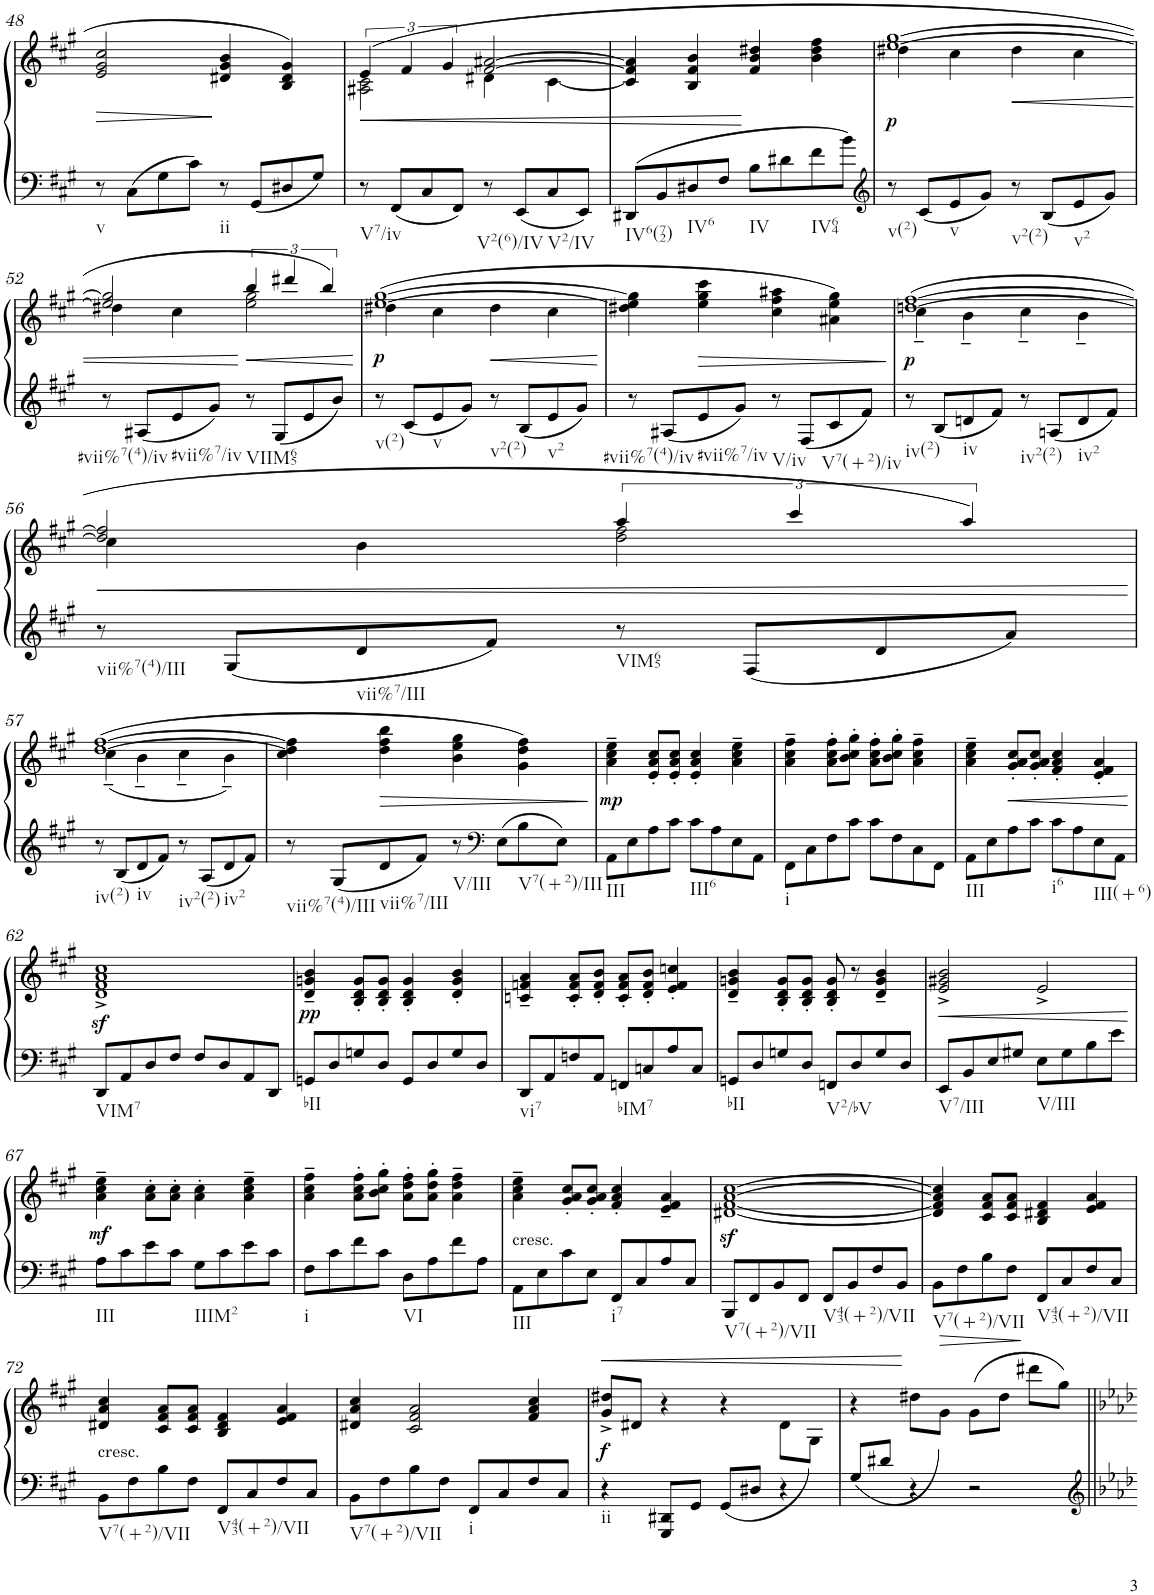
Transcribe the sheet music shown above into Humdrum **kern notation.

**kern	**kern	**dynam
*part1	*part1	*part1
*staff2	*staff1	*staff1/2
*I"Piano	*	*
*I'Pno.	*	*
!!LO:PB:g=z
*clefF4	*clefG2	*
*k[f#c#g#]	*k[f#c#g#]	*
*M4/4	*M4/4	*
*met(c)	*met(c)	*
=48	=48	=48
!LO:TX:b:t=v	!	!
!	!	!LO:HP:b
8r	2e/ 2g#/ 2cc#/	>
8C#\L	.	.
8G#\	.	.
8c#\J	.	.
!LO:TX:b:t=ii	!	!
8r	4d#X/ 4g#/ 4b/	.
8GG#/L	.	.
8D#X/	4B/ 4d#/ 4g#/	.
8G#/J	.	.
=49	=49	=49
!LO:TX:b:t=V7/iv	!	!
!	!	!LO:HP:b
*	*^	*
8r	(6e/	2A#X\ 2c#\	<
8FF#/L	.	.	.
.	6f#/	.	.
8C#/	.	.	.
.	6g#/	.	.
8FF#/J	.	.	.
!LO:TX:b:t=V2(6)/IV	!	!	!
8r	[2f#/ [2a#X/	4d#X\	.
8EE/L	.	.	.
!LO:TX:b:t=V2/IV	!	!	!
8C#/	.	[4c#\	.
8EE/J	.	.	.
*	*v	*v	*
=50	=50	=50
!LO:TX:b:t=IV6(72)	!	!
8DD#X/L	4c#/] 4f#/] 4a#/]	.
8BB/	.	.
!LO:TX:b:t=IV6	!	!
8D#X/	4B/ 4f#/ 4b/	.
8F#/J	.	.
!LO:TX:b:t=IV	!	!
8B\L	4f#/ 4b/ 4dd#X/	]
8d#X\	.	.
!LO:TX:b:t=IV64	!	!
8f#\	4b\ 4dd#\ 4ff#\	.
8b\J	.	.
=51	=51	=51
*clefG2	*	*
*	*^	*
!LO:TX:b:t=v(2)	!	!	!
!	!	!	!LO:DY:b
8r	[1ee [1gg#	4dd#X\	p
8c#/L	.	.	.
!LO:TX:b:t=v	!	!	!
8e/	.	4cc#\	.
8g#/J	.	.	.
!LO:TX:b:t=v2(2)	!	!	!
!	!	!	!LO:HP:b
8r	.	4dd#\	<
8B/L	.	.	.
!LO:TX:b:t=v2	!	!	!
8e/	.	4cc#\	.
8g#/J	.	.	.
!!LO:LB:g=z	!!
=52	=52	=52	=52
!LO:TX:b:t=#vii%7(4)/iv	!	!	!
8r	2ee/] 2gg#/]	4dd#X\	.
8A#X/L	.	.	.
!LO:TX:b:t=#vii%7/iv	!	!	!
8e/	.	4cc#\	.
8g#/J	.	.	.
!LO:TX:b:t=VIIM65	!	!	!
!	!	!	!LO:HP:n=1:b
8r	6bb/	2ee\ 2gg#\	[ <
8G#/L	.	.	.
.	6ddd#X/	.	.
8e/	.	.	.
.	6bb/)	.	.
8b/J	.	.	.
*	*v	*v	*
.	.	[
=53	=53	=53
*	*^	*
!LO:TX:b:t=v(2)	!	!	!
!	!	!	!LO:DY:b
8r	([1ee [1gg#	4dd#X\	p
8c#/L	.	.	.
!LO:TX:b:t=v	!	!	!
8e/	.	4cc#\	.
8g#/J	.	.	.
!LO:TX:b:t=v2(2)	!	!	!
!	!	!	!LO:HP:b
8r	.	4dd#\	<
8B/L	.	.	.
!LO:TX:b:t=v2	!	!	!
8e/	.	4cc#\	.
8g#/J	.	.	.
*	*v	*v	*
.	.	[
=54	=54	=54
!LO:TX:b:t=#vii%7(4)/iv	!	!
8r	4dd#X\ 4ee\] 4gg#\]	.
8A#X/L	.	.
!LO:TX:b:t=#vii%7/iv	!	!
!	!	!LO:HP:b
8e/	4ee\ 4gg#\ 4ccc#\	>
8g#/J	.	.
!LO:TX:b:t=V/iv	!	!
8r	4cc#\ 4ff#\ 4aa#X\	.
8F#/L	.	.
!LO:TX:b:t=V7(+2)/iv	!	!
8c#/	4a#X\ 4ee\ 4gg#\)	.
8f#/J	.	.
.	.	[
=55	=55	=55
*	*^	*
!LO:TX:b:t=iv(2)	!	!	!
!	!	!	!LO:DY:b
8r	([1ddn [1ff#	4cc#~\	p
8B/L	.	.	.
!LO:TX:b:t=iv	!	!	!
8dn/	.	4b~\	.
8f#/J	.	.	.
!LO:TX:b:t=iv2(2)	!	!	!
8r	.	4cc#~\	.
8An/L	.	.	.
!LO:TX:b:t=iv2	!	!	!
8d/	.	4b~\	.
8f#/J	.	.	.
!!LO:LB:g=z	!!
=56	=56	=56	=56
!LO:TX:b:t=vii%7(4)/III	!	!	!
!	!	!	!LO:HP:b
8r	2dd/] 2ff#/]	4cc#\	<
8G#/L	.	.	.
!LO:TX:b:t=vii%7/III	!	!	!
8d/	.	4b\	.
8f#/J	.	.	.
!LO:TX:b:t=VIM65	!	!	!
8r	6aa/	2dd\ 2ff#\	.
8F#/L	.	.	.
.	6ccc#/	.	.
8d/	.	.	.
.	6aa/)	.	.
8a/J	.	.	.
*	*v	*v	*
.	.	]
!!LO:LB:g=z
=57	=57	=57
*	*^	*
!LO:TX:b:t=iv(2)	!	!	!
8r	([1dd [1ff#	(4cc#~\	.
8B/L	.	.	.
!LO:TX:b:t=iv	!	!	!
8d/	.	4b~\	.
8f#/J	.	.	.
!LO:TX:b:t=iv2(2)	!	!	!
8r	.	4cc#~\	.
8A/L	.	.	.
!LO:TX:b:t=iv2	!	!	!
8d/	.	4b~\)	.
8f#/J	.	.	.
*	*v	*v	*
=58	=58	=58
!LO:TX:b:t=vii%7(4)/III	!	!
8r	4cc#\ 4dd\] 4ff#\]	.
8G#/L	.	.
!LO:TX:b:t=vii%7/III	!	!
!	!	!LO:HP:b
8d/	4dd\ 4ff#\ 4bb\	>
8f#/J	.	.
!LO:TX:b:t=V/III	!	!
8r	4b\ 4ee\ 4gg#\	.
*clefF4	*	*
8E\L	.	.
!LO:TX:b:t=V7(+2)/III	!	!
8B\	4g#\ 4dd\ 4ff#\)	.
8E\J	.	.
.	.	[
=59	=59	=59
!LO:TX:b:t=III	!	!
!	!	!LO:DY:b
8AA\L	4a\~ 4cc#\~ 4ee\~	mp
8E\	.	.
8A\	8e/' 8a/' 8cc#/'L	.
8c#\J	8e/' 8a/' 8cc#/'J	.
!LO:TX:b:t=III6	!	!
8c#\L	4e/' 4a/' 4cc#/'	.
8A\	.	.
8E\	4a\~ 4cc#\~ 4ee\~	.
8AA\J	.	.
=60	=60	=60
!LO:TX:b:t=i	!	!
8FF#\L	4a\~ 4cc#\~ 4ff#\~	.
8C#\	.	.
8F#\	8a\' 8cc#\' 8ff#\'L	.
8c#\J	8b\' 8cc#\' 8gg#\'J	.
8c#\L	8a\' 8cc#\' 8ff#\'L	.
8F#\	8b\' 8cc#\' 8gg#\'J	.
8C#\	4a\~ 4cc#\~ 4ff#\~	.
8FF#\J	.	.
=61	=61	=61
!LO:TX:b:t=III	!	!
8AA\L	4a\~ 4cc#\~ 4ee\~	.
8E\	.	.
!	!	!LO:HP:b
8A\	8g#/' 8a/' 8cc#/'L	<
8c#\J	8g#/' 8a/' 8cc#/'J	.
!LO:TX:b:t=i6	!	!
8c#\L	4f#/' 4a/' 4cc#/'	.
8A\	.	.
!LO:TX:b:t=III(+6)	!	!
8E\	4e/' 4f#/' 4a/'	.
8AA\J	.	.
.	.	]
!!LO:LB:g=z
=62	=62	=62
!LO:TX:b:t=VIM7	!	!
8DD/L	1dz<^ 1f#z<^ 1az<^ 1cc#z<^	.
8AA/	.	.
8D/	.	.
8F#/J	.	.
8F#/L	.	.
8D/	.	.
8AA/	.	.
8DD/J	.	.
=63	=63	=63
!LO:TX:b:t=bII	!	!
!	!	!LO:DY:b
8GGn/L	4d/~ 4gn/~ 4b/~	pp
8D/	.	.
8Gn/	8B/' 8d/' 8g/'L	.
8D/J	8B/' 8d/' 8g/'J	.
8GG/L	4B/' 4d/' 4g/'	.
8D/	.	.
8G/	4d/' 4g/' 4b/'	.
8D/J	.	.
=64	=64	=64
!LO:TX:b:t=vi7	!	!
8DD/L	4cn/~ 4fn/~ 4a/~	.
8AA/	.	.
8Fn/	8c/' 8f/' 8a/'L	.
8AA/J	8d/' 8f/' 8b/'J	.
!LO:TX:b:t=bIM7	!	!
8FFn/L	8c/' 8f/' 8a/'L	.
8Cn/	8d/' 8f/' 8b/'J	.
8A/	4e/' 4f/' 4ccn/'	.
8C/J	.	.
=65	=65	=65
!LO:TX:b:t=bII	!	!
8GGn/L	4d/~ 4gn/~ 4b/~	.
8D/	.	.
8Gn/	8B/' 8d/' 8g/'L	.
8D/J	8B/' 8d/' 8g/'J	.
!LO:TX:b:t=V2/bV	!	!
8FFn/L	8B/' 8d/' 8g/'	.
8D/	8r	.
8G/	4d/~ 4g/~ 4b/~	.
8D/J	.	.
=66	=66	=66
!LO:TX:b:t=V7/III	!	!
!	!	!LO:HP:b
8EE/L	2e/^ 2g#X/^ 2b/^	<
8BB/	.	.
8E/	.	.
8G#X/J	.	.
!LO:TX:b:t=V/III	!	!
8E\L	2e^/	.
8G#\	.	.
8B\	.	.
8e\J	.	.
.	.	[
!!LO:LB:g=z
=67	=67	=67
!LO:TX:b:t=III	!	!
!	!	!LO:DY:b
8A\L	4a\~ 4cc#\~ 4ee\~	mf
8c#\	.	.
8e\	8a\' 8cc#\'L	.
8c#\J	8a\' 8cc#\'J	.
!LO:TX:b:t=IIIM2	!	!
8G#\L	4a\' 4cc#\'	.
8c#\	.	.
8e\	4a\~ 4cc#\~ 4ee\~	.
8c#\J	.	.
=68	=68	=68
!LO:TX:b:t=i	!	!
8F#\L	4a\~ 4cc#\~ 4ff#\~	.
8c#\	.	.
8f#\	8a\' 8cc#\' 8ff#\'L	.
8c#\J	8b\' 8cc#\' 8gg#\'J	.
!LO:TX:b:t=VI	!	!
8D\L	8a\' 8dd\' 8ff#\'L	.
8A\	8a\' 8dd\' 8gg#\'J	.
8f#\	4a\~ 4dd\~ 4ff#\~	.
8A\J	.	.
=69	=69	=69
!	!LO:TX:b:t=cresc.	!
!LO:TX:b:t=III	!	!
8AA\L	4a\~ 4cc#\~ 4ee\~	.
8E\	.	.
8c#\	8g#/' 8a/' 8cc#/'L	.
8E\J	8g#/' 8a/' 8cc#/'J	.
!LO:TX:b:t=i7	!	!
8FF#/L	4f#/' 4a/' 4cc#/'	.
8C#/	.	.
8A/	4e/~ 4f#/~ 4a/~	.
8C#/J	.	.
=70	=70	=70
!LO:TX:b:t=V7(+2)/VII	!	!
8BBB/L	[1d#Xz< [1f#z< [1az< [1cc#z<	.
8FF#/	.	.
8BB/	.	.
8FF#/J	.	.
!LO:TX:b:t=V43(+2)/VII	!	!
8FF#/L	.	.
8BB/	.	.
8F#/	.	.
8BB/J	.	.
=71	=71	=71
!LO:TX:b:t=V7(+2)/VII	!	!
8BB\L	4d#/] 4f#/] 4a/] 4cc#/]	.
8F#\	.	.
8B\	8c#/ 8f#/ 8a/L	.
8F#\J	8c#/ 8f#/ 8a/J	.
!LO:TX:b:t=V43(+2)/VII	!	!
8FF#/L	4B/ 4d#X/ 4f#/	.
8C#/	.	.
8F#/	4e/ 4f#/ 4a/	.
8C#/J	.	.
!!LO:LB:g=z
=72	=72	=72
!	!LO:TX:b:t=cresc.	!
!LO:TX:b:t=V7(+2)/VII	!	!
8BB\L	4d#X/ 4a/ 4cc#/	.
8F#\	.	.
8B\	8c#/ 8f#/ 8a/L	.
8F#\J	8c#/ 8f#/ 8a/J	.
!LO:TX:b:t=V43(+2)/VII	!	!
8FF#/L	4B/ 4d#/ 4f#/	.
8C#/	.	.
8F#/	4e/ 4f#/ 4a/	.
8C#/J	.	.
=73	=73	=73
!LO:TX:b:t=V7(+2)/VII	!	!
8BB\L	4d#X/ 4a/ 4cc#/	.
8F#\	.	.
8B\	2c#/ 2f#/ 2a/	.
8F#\J	.	.
!LO:TX:b:t=i	!	!
8FF#/L	.	.
8C#/	.	.
8F#/	4f#/ 4a/ 4cc#/	.
8C#/J	.	.
=74	=74	=74
!LO:TX:b:t=ii	!	!
!	!	!LO:HP:b
!	!	!LO:DY:n=1:b
4r	8g#/^ 8dd#X/^L	< f
.	8d#X/J	.
8GGG#/ 8DD#X/L	4r	.
8GG#/J	.	.
(8GG#/L	4r	.
8D#X/J	.	.
4r	8d#\L	.
.	(8G#\J	.
=75	=75	=75
8G#/L	4r	.
8d#X/J	.	.
4r	8dd#X\L	[
.	8g#\J)	.
2r	(8g#\L	.
.	8dd#\J	.
.	8ddd#X\L	[
.	8gg#\J)	.
=||	=||	=||
*-	*-	*-
